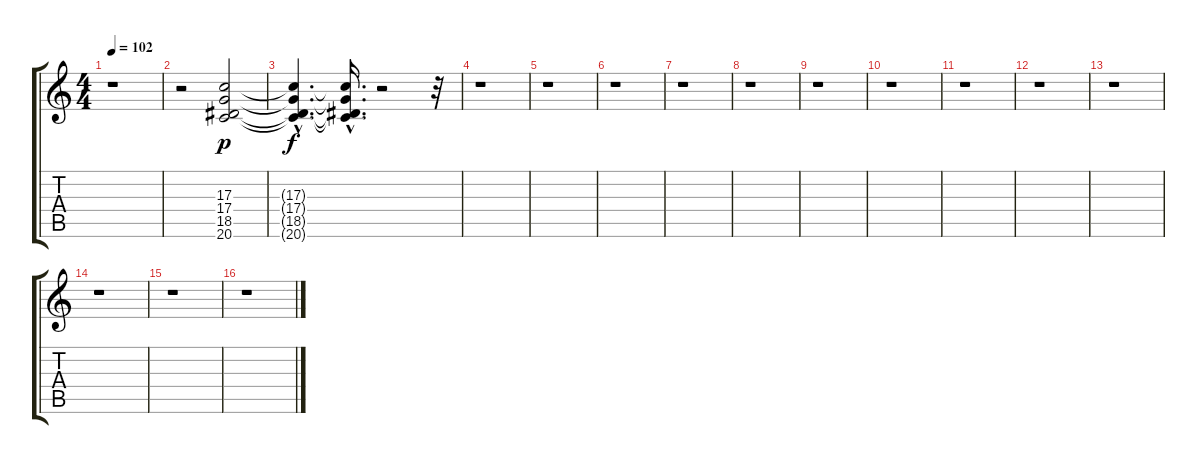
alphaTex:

\track "" {instrument drawbarorgan}
\staff {score tabs}
\tuning (E4 B3 G3 D3 A2 E2) {hide}
\ts (4 4)
\tempo 102
\clef g2
\ks c
r.1{dy p} |
r.2 (17.3 17.4 18.5 20.6).2 |
(17.3{hac t} 17.4{hac t} 18.5{hac t} 20.6{hac t}).4{d dy f} (17.3{hac t} 17.4{hac t} 18.5{hac t} 20.6{hac t}).16{d} r.2 r.32 |
r.1 |
r.1 |
r.1 |
r.1 |
r.1 |
r.1 |
r.1 |
r.1 |
r.1 |
r.1 |
r.1 |
r.1 |
r.1
